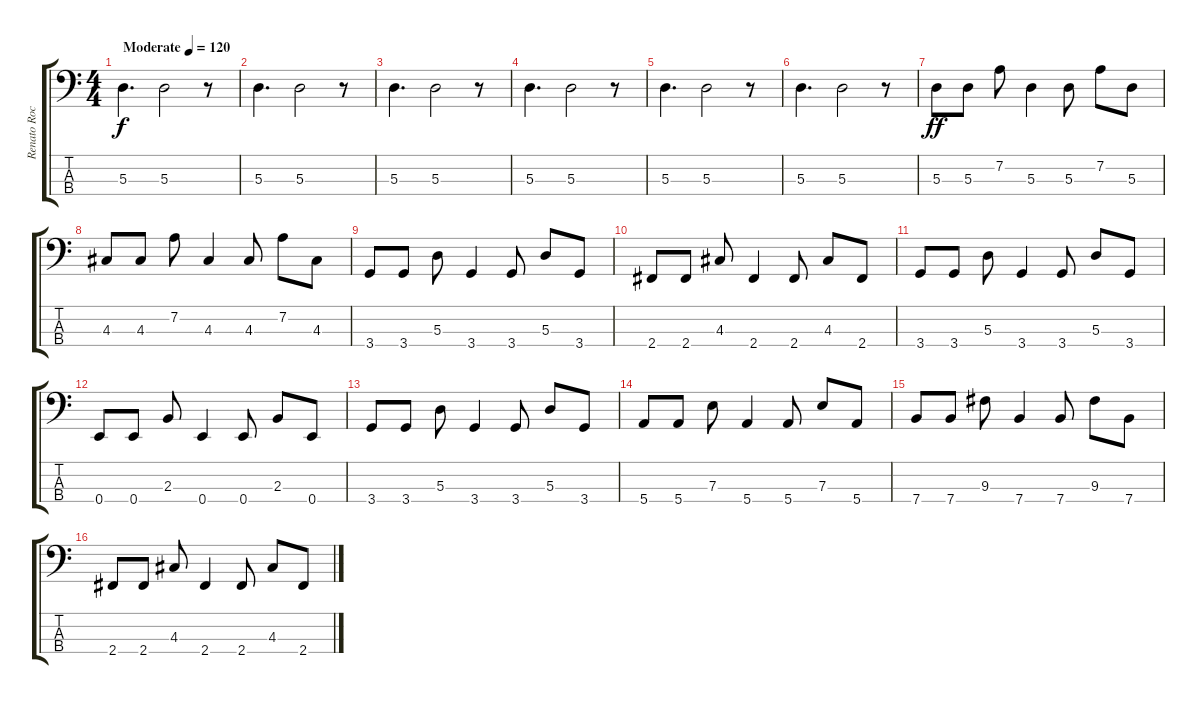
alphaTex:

\track ("Renato Rocha (Contra-Baixo)" "Renato Roc") {instrument synthbass1}
\staff {score tabs}
\tuning (G2 D2 A1 E1) {hide}
\ts (4 4)
\tempo (120 "Moderate")
\clef f4
\ks c
5.3.4{d dy f instrument synthbass1} 5.3.2 r.8 |
5.3.4{d} 5.3.2 r.8 |
5.3.4{d} 5.3.2 r.8 |
5.3.4{d} 5.3.2 r.8 |
5.3.4{d} 5.3.2 r.8 |
5.3.4{d} 5.3.2 r.8 |
5.3.8{dy ff} 5.3.8 7.2.8 5.3.4 5.3.8 7.2.8 5.3.8 |
4.3.8 4.3.8 7.2.8 4.3.4 4.3.8 7.2.8 4.3.8 |
3.4.8 3.4.8 5.3.8 3.4.4 3.4.8 5.3.8 3.4.8 |
2.4.8 2.4.8 4.3.8 2.4.4 2.4.8 4.3.8 2.4.8 |
3.4.8 3.4.8 5.3.8 3.4.4 3.4.8 5.3.8 3.4.8 |
0.4.8 0.4.8 2.3.8 0.4.4 0.4.8 2.3.8 0.4.8 |
3.4.8 3.4.8 5.3.8 3.4.4 3.4.8 5.3.8 3.4.8 |
5.4.8 5.4.8 7.3.8 5.4.4 5.4.8 7.3.8 5.4.8 |
7.4.8 7.4.8 9.3.8 7.4.4 7.4.8 9.3.8 7.4.8 |
2.4.8 2.4.8 4.3.8 2.4.4 2.4.8 4.3.8 2.4.8
